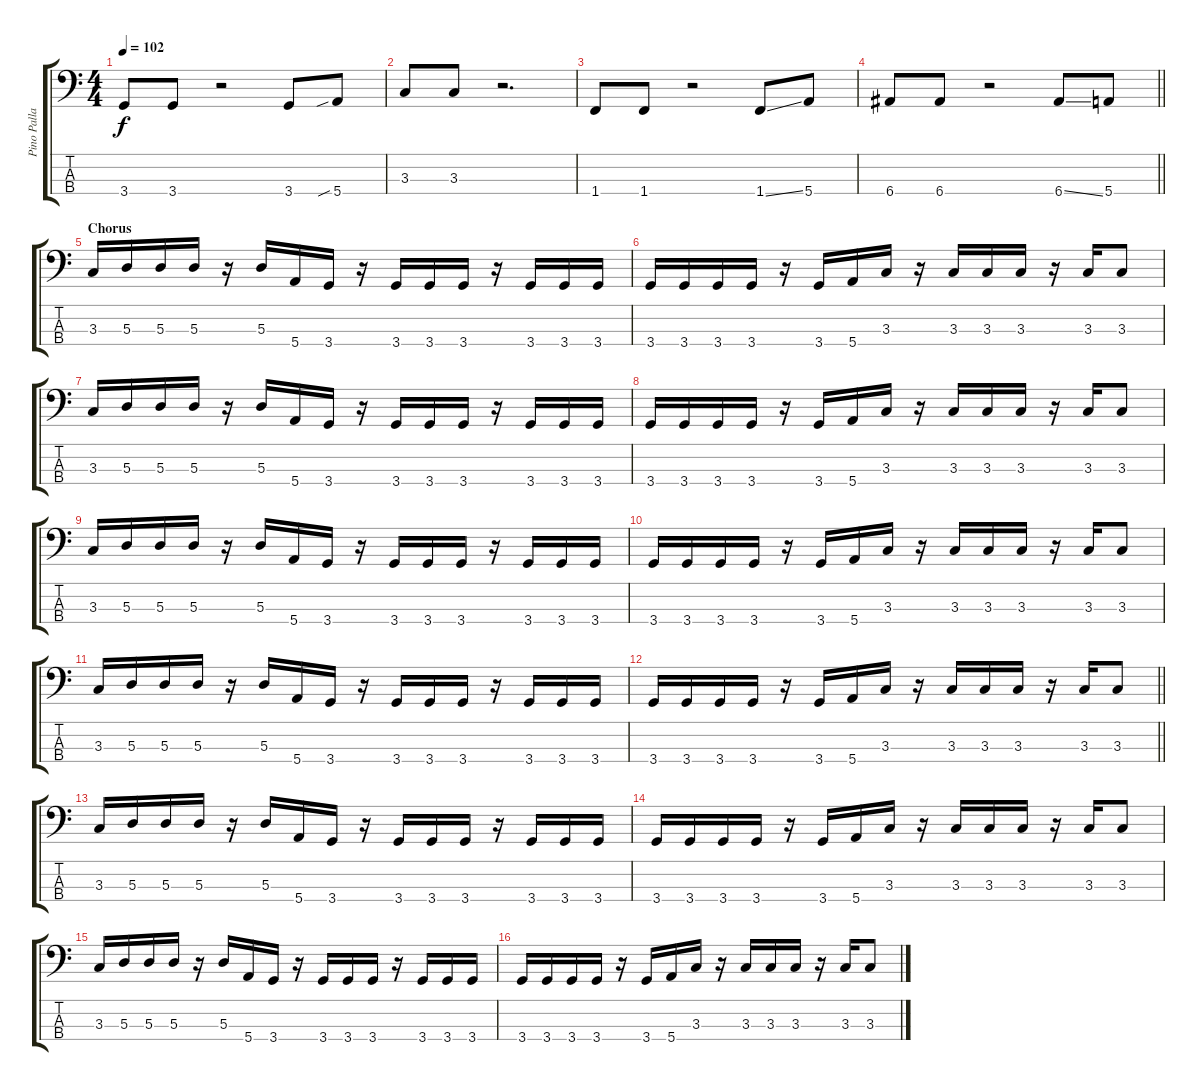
\track ("Pino Palladino (Bass)" "Pino Palla") {instrument electricbassfinger}
\staff {score tabs}
\tuning (G2 D2 A1 E1) {hide}
\ts (4 4)
\tempo 102
\clef f4
\ks c
3.4.8{dy f} 3.4.8 r.2 3.4.8 5.4{sib}.8 |
3.3.8 3.3.8 r.2{d} |
1.4.8 1.4.8 r.2 1.4{ss}.8 5.4.8 |
\barLineRight lightlight
6.4.8 6.4.8 r.2 6.4{ss}.8 5.4.8 |
\section ("" "Chorus")
3.3.16 5.3.16 5.3.16 5.3.16 r.16 5.3.16 5.4.16 3.4.16 r.16 3.4.16 3.4.16 3.4.16 r.16 3.4.16 3.4.16 3.4.16 |
3.4.16 3.4.16 3.4.16 3.4.16 r.16 3.4.16 5.4.16 3.3.16 r.16 3.3.16 3.3.16 3.3.16 r.16 3.3.16 3.3.8 |
3.3.16 5.3.16 5.3.16 5.3.16 r.16 5.3.16 5.4.16 3.4.16 r.16 3.4.16 3.4.16 3.4.16 r.16 3.4.16 3.4.16 3.4.16 |
3.4.16 3.4.16 3.4.16 3.4.16 r.16 3.4.16 5.4.16 3.3.16 r.16 3.3.16 3.3.16 3.3.16 r.16 3.3.16 3.3.8 |
3.3.16 5.3.16 5.3.16 5.3.16 r.16 5.3.16 5.4.16 3.4.16 r.16 3.4.16 3.4.16 3.4.16 r.16 3.4.16 3.4.16 3.4.16 |
3.4.16 3.4.16 3.4.16 3.4.16 r.16 3.4.16 5.4.16 3.3.16 r.16 3.3.16 3.3.16 3.3.16 r.16 3.3.16 3.3.8 |
3.3.16 5.3.16 5.3.16 5.3.16 r.16 5.3.16 5.4.16 3.4.16 r.16 3.4.16 3.4.16 3.4.16 r.16 3.4.16 3.4.16 3.4.16 |
\barLineRight lightlight
3.4.16 3.4.16 3.4.16 3.4.16 r.16 3.4.16 5.4.16 3.3.16 r.16 3.3.16 3.3.16 3.3.16 r.16 3.3.16 3.3.8 |
3.3.16 5.3.16 5.3.16 5.3.16 r.16 5.3.16 5.4.16 3.4.16 r.16 3.4.16 3.4.16 3.4.16 r.16 3.4.16 3.4.16 3.4.16 |
3.4.16 3.4.16 3.4.16 3.4.16 r.16 3.4.16 5.4.16 3.3.16 r.16 3.3.16 3.3.16 3.3.16 r.16 3.3.16 3.3.8 |
3.3.16 5.3.16 5.3.16 5.3.16 r.16 5.3.16 5.4.16 3.4.16 r.16 3.4.16 3.4.16 3.4.16 r.16 3.4.16 3.4.16 3.4.16 |
3.4.16 3.4.16 3.4.16 3.4.16 r.16 3.4.16 5.4.16 3.3.16 r.16 3.3.16 3.3.16 3.3.16 r.16 3.3.16 3.3.8
